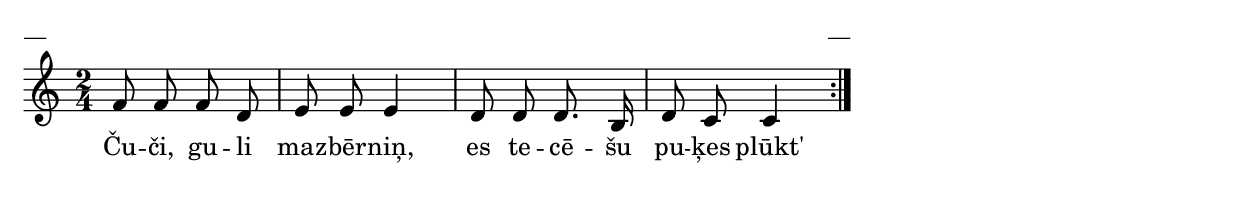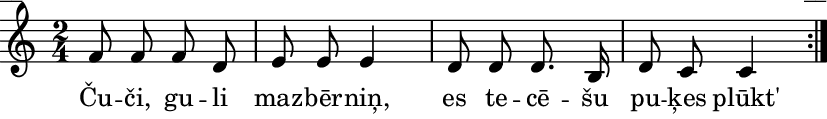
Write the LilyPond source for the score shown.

\version "2.13.18"
#(ly:set-option 'crop #t)

%\header {
%    title = "Čuči, guli mazbērniņ",AA lapas, Šūpuļdziesmas
%}
\paper {
line-width = 14\cm
left-margin = 0.4\cm
between-system-padding = 0.1\cm
between-system-space = 0.1\cm
}
\layout {
indent = #0
ragged-last = ##f
}

voiceA = \relative c' {
\clef "treble"
\key c \major
\time 2/4
\repeat volta 2 { 
f8 f f d |
e8 e e4 |
d8 d d8. b16 |
d8 c c4 
}
} 

lyricA = \lyricmode {
Ču -- či, gu -- li maz -- bēr -- niņ, es te -- cē -- šu pu -- ķes plūkt'
} 

fullScore = <<
\new Staff {
<<
\new Voice = "voiceA" { \oneVoice \autoBeamOff \voiceA }
\new Lyrics \lyricsto "voiceA" \lyricA
>>
}
>>

\score {
\fullScore
\header { piece = "__" opus = "__" }
}
\markup { \with-color #(x11-color 'white) \sans \smaller "__" }
\score {
\unfoldRepeats
\fullScore
\midi {
\context { \Staff \remove "Staff_performer" }
\context { \Voice \consists "Staff_performer" }
}
}


